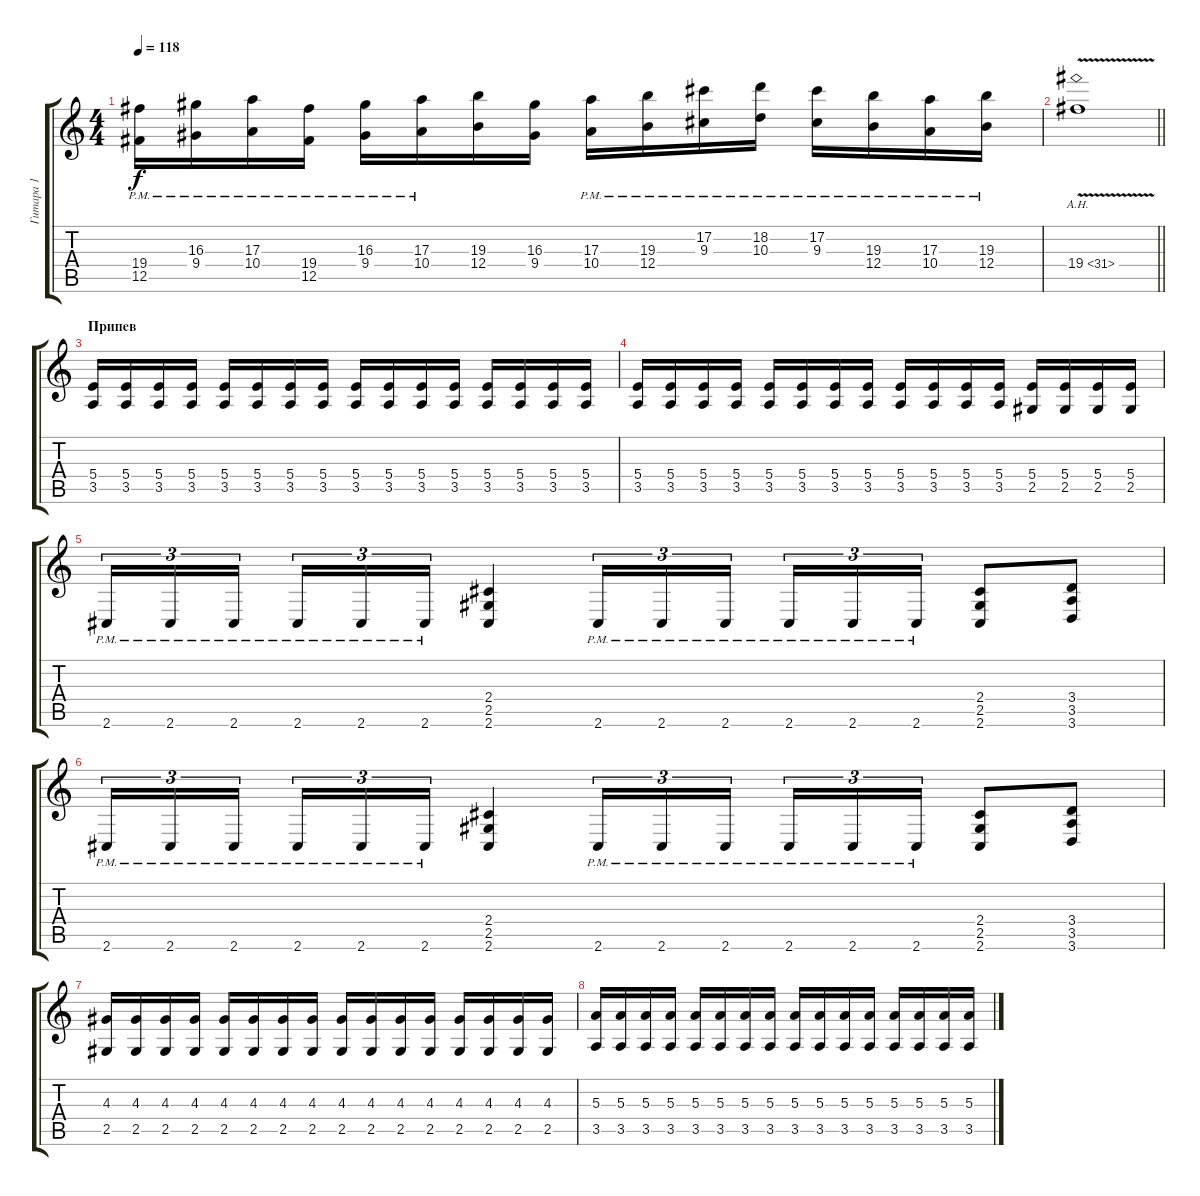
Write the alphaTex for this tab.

\track ("Гитара 1" "Гитара 1") {instrument electricguitarclean}
\staff {score tabs}
\tuning (Db4 Ab3 E3 B2 Gb2 B1) {hide}
\ts (4 4)
\tempo 118
\clef g2
\ks c
(19.4{pm} 12.5{pm}).16{dy f} (16.3{pm} 9.4{pm}).16 (17.3{pm} 10.4{pm}).16 (19.4{pm} 12.5{pm}).16 (16.3{pm} 9.4{pm}).16 (17.3{pm} 10.4{pm}).16 (19.3 12.4).16 (16.3 9.4).16 (17.3{pm} 10.4{pm}).16 (19.3{pm} 12.4{pm}).16 (17.2{pm} 9.3{pm}).16 (18.2{pm} 10.3{pm}).16 (17.2{pm} 9.3{pm}).16 (19.3{pm} 12.4{pm}).16 (17.3{pm} 10.4{pm}).16 (19.3{pm} 12.4{pm}).16 |
\barLineRight lightlight
19.4{ah 12 v}.1 |
\section ("" "Припев")
(5.4 3.5).16 (5.4 3.5).16 (5.4 3.5).16 (5.4 3.5).16 (5.4 3.5).16 (5.4 3.5).16 (5.4 3.5).16 (5.4 3.5).16 (5.4 3.5).16 (5.4 3.5).16 (5.4 3.5).16 (5.4 3.5).16 (5.4 3.5).16 (5.4 3.5).16 (5.4 3.5).16 (5.4 3.5).16 |
(5.4 3.5).16 (5.4 3.5).16 (5.4 3.5).16 (5.4 3.5).16 (5.4 3.5).16 (5.4 3.5).16 (5.4 3.5).16 (5.4 3.5).16 (5.4 3.5).16 (5.4 3.5).16 (5.4 3.5).16 (5.4 3.5).16 (5.4 2.5).16 (5.4 2.5).16 (5.4 2.5).16 (5.4 2.5).16 |
2.6{pm}.16{tu (3 2)} 2.6{pm}.16{tu (3 2)} 2.6{pm}.16{tu (3 2)} 2.6{pm}.16{tu (3 2)} 2.6{pm}.16{tu (3 2)} 2.6{pm}.16{tu (3 2)} (2.4 2.5 2.6).4 2.6{pm}.16{tu (3 2)} 2.6{pm}.16{tu (3 2)} 2.6{pm}.16{tu (3 2)} 2.6{pm}.16{tu (3 2)} 2.6{pm}.16{tu (3 2)} 2.6{pm}.16{tu (3 2)} (2.4 2.5 2.6).8 (3.4 3.5 3.6).8 |
2.6{pm}.16{tu (3 2)} 2.6{pm}.16{tu (3 2)} 2.6{pm}.16{tu (3 2)} 2.6{pm}.16{tu (3 2)} 2.6{pm}.16{tu (3 2)} 2.6{pm}.16{tu (3 2)} (2.4 2.5 2.6).4 2.6{pm}.16{tu (3 2)} 2.6{pm}.16{tu (3 2)} 2.6{pm}.16{tu (3 2)} 2.6{pm}.16{tu (3 2)} 2.6{pm}.16{tu (3 2)} 2.6{pm}.16{tu (3 2)} (2.4 2.5 2.6).8 (3.4 3.5 3.6).8 |
(4.3 2.5).16 (4.3 2.5).16 (4.3 2.5).16 (4.3 2.5).16 (4.3 2.5).16 (4.3 2.5).16 (4.3 2.5).16 (4.3 2.5).16 (4.3 2.5).16 (4.3 2.5).16 (4.3 2.5).16 (4.3 2.5).16 (4.3 2.5).16 (4.3 2.5).16 (4.3 2.5).16 (4.3 2.5).16 |
(5.3 3.5).16 (5.3 3.5).16 (5.3 3.5).16 (5.3 3.5).16 (5.3 3.5).16 (5.3 3.5).16 (5.3 3.5).16 (5.3 3.5).16 (5.3 3.5).16 (5.3 3.5).16 (5.3 3.5).16 (5.3 3.5).16 (5.3 3.5).16 (5.3 3.5).16 (5.3 3.5).16 (5.3{ss} 3.5{ss}).16
